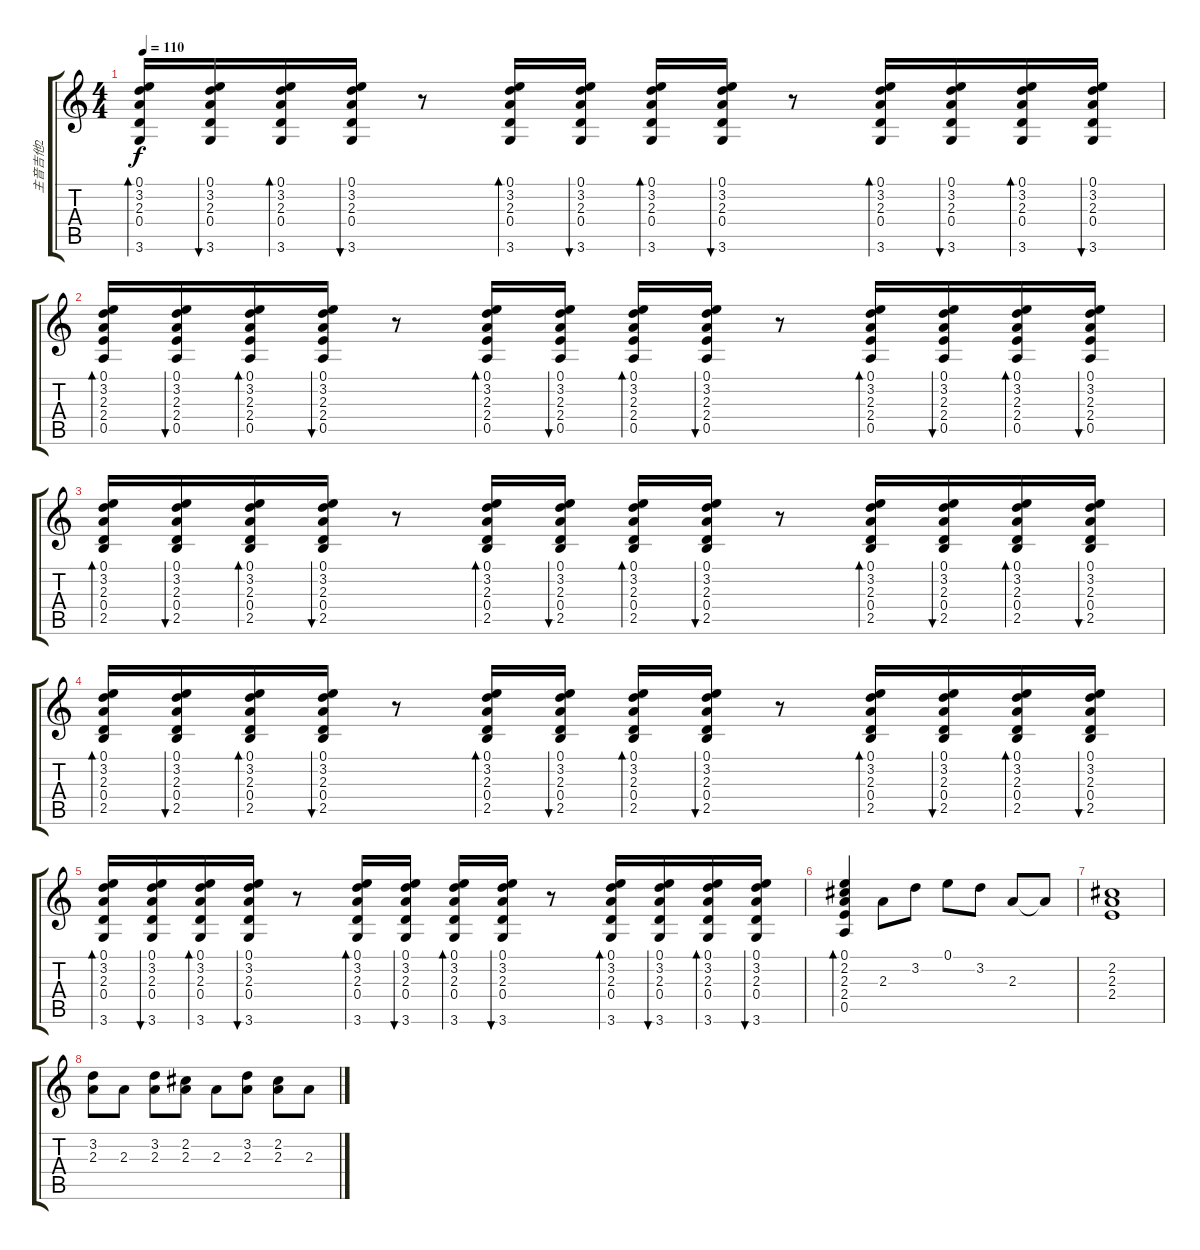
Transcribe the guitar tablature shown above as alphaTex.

\track ("主音吉他2" "主音吉他2") {instrument distortionguitar}
\staff {score tabs}
\tuning (E4 B3 G3 D3 A2 E2) {hide}
\ts (4 4)
\tempo 110
\clef g2
\ks c
(0.1 3.2 2.3 0.4 3.6).16{bd 30 dy f} (0.1 3.2 2.3 0.4 3.6).16{bu 30} (0.1 3.2 2.3 0.4 3.6).16{bd 30} (0.1 3.2 2.3 0.4 3.6).16{bu 30} r.8 (0.1 3.2 2.3 0.4 3.6).16{bd 30} (0.1 3.2 2.3 0.4 3.6).16{bu 30} (0.1 3.2 2.3 0.4 3.6).16{bd 30} (0.1 3.2 2.3 0.4 3.6).16{bu 30} r.8 (0.1 3.2 2.3 0.4 3.6).16{bd 30} (0.1 3.2 2.3 0.4 3.6).16{bu 30} (0.1 3.2 2.3 0.4 3.6).16{bd 30} (0.1 3.2 2.3 0.4 3.6).16{bu 30} |
(0.1 3.2 2.3 2.4 0.5).16{bd 30} (0.1 3.2 2.3 2.4 0.5).16{bu 30} (0.1 3.2 2.3 2.4 0.5).16{bd 30} (0.1 3.2 2.3 2.4 0.5).16{bu 30} r.8 (0.1 3.2 2.3 2.4 0.5).16{bd 30} (0.1 3.2 2.3 2.4 0.5).16{bu 30} (0.1 3.2 2.3 2.4 0.5).16{bd 30} (0.1 3.2 2.3 2.4 0.5).16{bu 30} r.8 (0.1 3.2 2.3 2.4 0.5).16{bd 30} (0.1 3.2 2.3 2.4 0.5).16{bu 30} (0.1 3.2 2.3 2.4 0.5).16{bd 30} (0.1 3.2 2.3 2.4 0.5).16{bu 30} |
(0.1 3.2 2.3 0.4 2.5).16{bd 30} (0.1 3.2 2.3 0.4 2.5).16{bu 30} (0.1 3.2 2.3 0.4 2.5).16{bd 30} (0.1 3.2 2.3 0.4 2.5).16{bu 30} r.8 (0.1 3.2 2.3 0.4 2.5).16{bd 30} (0.1 3.2 2.3 0.4 2.5).16{bu 30} (0.1 3.2 2.3 0.4 2.5).16{bd 30} (0.1 3.2 2.3 0.4 2.5).16{bu 30} r.8 (0.1 3.2 2.3 0.4 2.5).16{bd 30} (0.1 3.2 2.3 0.4 2.5).16{bu 30} (0.1 3.2 2.3 0.4 2.5).16{bd 30} (0.1 3.2 2.3 0.4 2.5).16{bu 30} |
(0.1 3.2 2.3 0.4 2.5).16{bd 30} (0.1 3.2 2.3 0.4 2.5).16{bu 30} (0.1 3.2 2.3 0.4 2.5).16{bd 30} (0.1 3.2 2.3 0.4 2.5).16{bu 30} r.8 (0.1 3.2 2.3 0.4 2.5).16{bd 30} (0.1 3.2 2.3 0.4 2.5).16{bu 30} (0.1 3.2 2.3 0.4 2.5).16{bd 30} (0.1 3.2 2.3 0.4 2.5).16{bu 30} r.8 (0.1 3.2 2.3 0.4 2.5).16{bd 30} (0.1 3.2 2.3 0.4 2.5).16{bu 30} (0.1 3.2 2.3 0.4 2.5).16{bd 30} (0.1 3.2 2.3 0.4 2.5).16{bu 30} |
(0.1 3.2 2.3 0.4 3.6).16{bd 30} (0.1 3.2 2.3 0.4 3.6).16{bu 30} (0.1 3.2 2.3 0.4 3.6).16{bd 30} (0.1 3.2 2.3 0.4 3.6).16{bu 30} r.8 (0.1 3.2 2.3 0.4 3.6).16{bd 30} (0.1 3.2 2.3 0.4 3.6).16{bu 30} (0.1 3.2 2.3 0.4 3.6).16{bd 30} (0.1 3.2 2.3 0.4 3.6).16{bu 30} r.8 (0.1 3.2 2.3 0.4 3.6).16{bd 30} (0.1 3.2 2.3 0.4 3.6).16{bu 30} (0.1 3.2 2.3 0.4 3.6).16{bd 30} (0.1 3.2 2.3 0.4 3.6).16{bu 30} |
(0.1 2.2 2.3 2.4 0.5).4{bd 60} 2.3.8 3.2.8 0.1.8 3.2.8 2.3.8 2.3{t}.8 |
(2.2 2.3 2.4).1 |
(3.2 2.3).8 2.3.8 (3.2 2.3).8 (2.2 2.3).8 2.3.8 (3.2 2.3).8 (2.2 2.3).8 2.3.8
